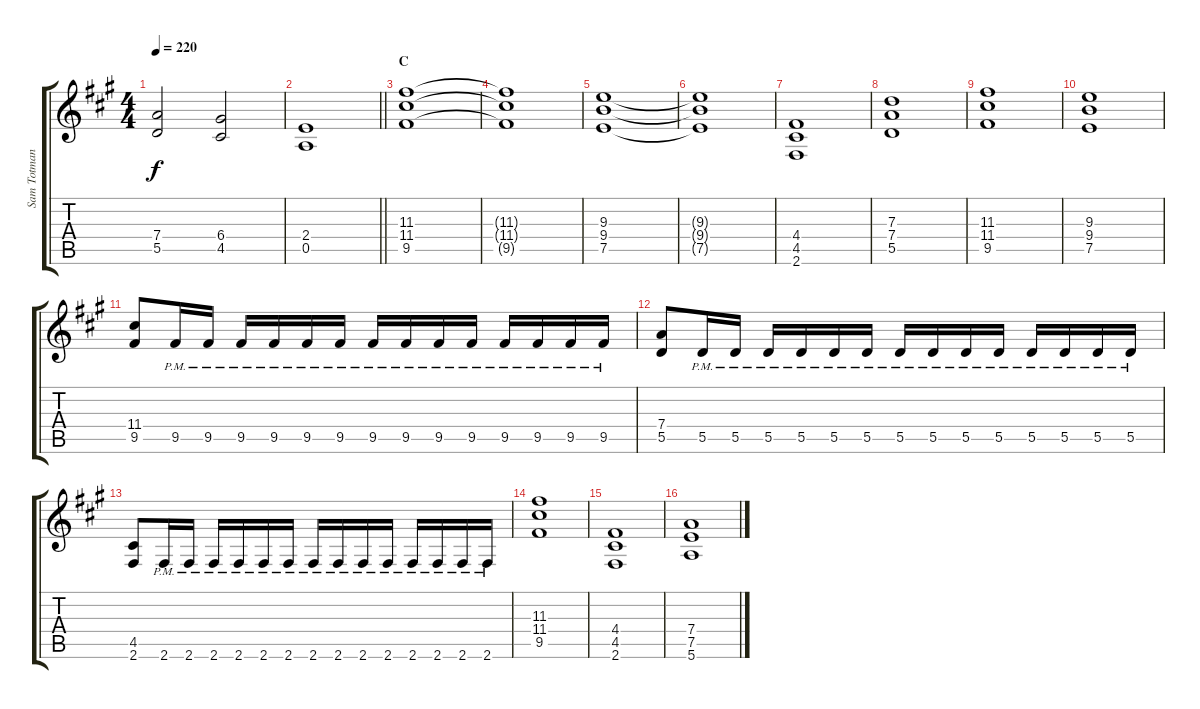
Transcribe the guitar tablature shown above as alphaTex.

\track ("Sam Totman I" "Sam Totman") {instrument overdrivenguitar}
\staff {score tabs}
\tuning (E4 B3 G3 D3 A2 E2) {hide}
\ts (4 4)
\tempo 220
\clef g2
\ks a
(7.4 5.5).2{dy f} (6.4 4.5).2 |
\barLineRight lightlight
(2.4 0.5).1 |
\section ("" "C")
(11.3 11.4 9.5).1 |
(11.3{t} 11.4{t} 9.5{t}).1 |
(9.3 9.4 7.5).1 |
(9.3{t} 9.4{t} 7.5{t}).1 |
(4.4 4.5 2.6).1 |
(7.3 7.4 5.5).1 |
(11.3 11.4 9.5).1 |
(9.3 9.4 7.5).1 |
(11.4 9.5).8 9.5{pm}.16 9.5{pm}.16 9.5{pm}.16 9.5{pm}.16 9.5{pm}.16 9.5{pm}.16 9.5{pm}.16 9.5{pm}.16 9.5{pm}.16 9.5{pm}.16 9.5{pm}.16 9.5{pm}.16 9.5{pm}.16 9.5{pm}.16 |
(7.4 5.5).8 5.5{pm}.16 5.5{pm}.16 5.5{pm}.16 5.5{pm}.16 5.5{pm}.16 5.5{pm}.16 5.5{pm}.16 5.5{pm}.16 5.5{pm}.16 5.5{pm}.16 5.5{pm}.16 5.5{pm}.16 5.5{pm}.16 5.5{pm}.16 |
(4.5 2.6).8 2.6{pm}.16 2.6{pm}.16 2.6{pm}.16 2.6{pm}.16 2.6{pm}.16 2.6{pm}.16 2.6{pm}.16 2.6{pm}.16 2.6{pm}.16 2.6{pm}.16 2.6{pm}.16 2.6{pm}.16 2.6{pm}.16 2.6{pm}.16 |
(11.3 11.4 9.5).1 |
(4.4 4.5 2.6).1 |
(7.4 7.5 5.6).1
